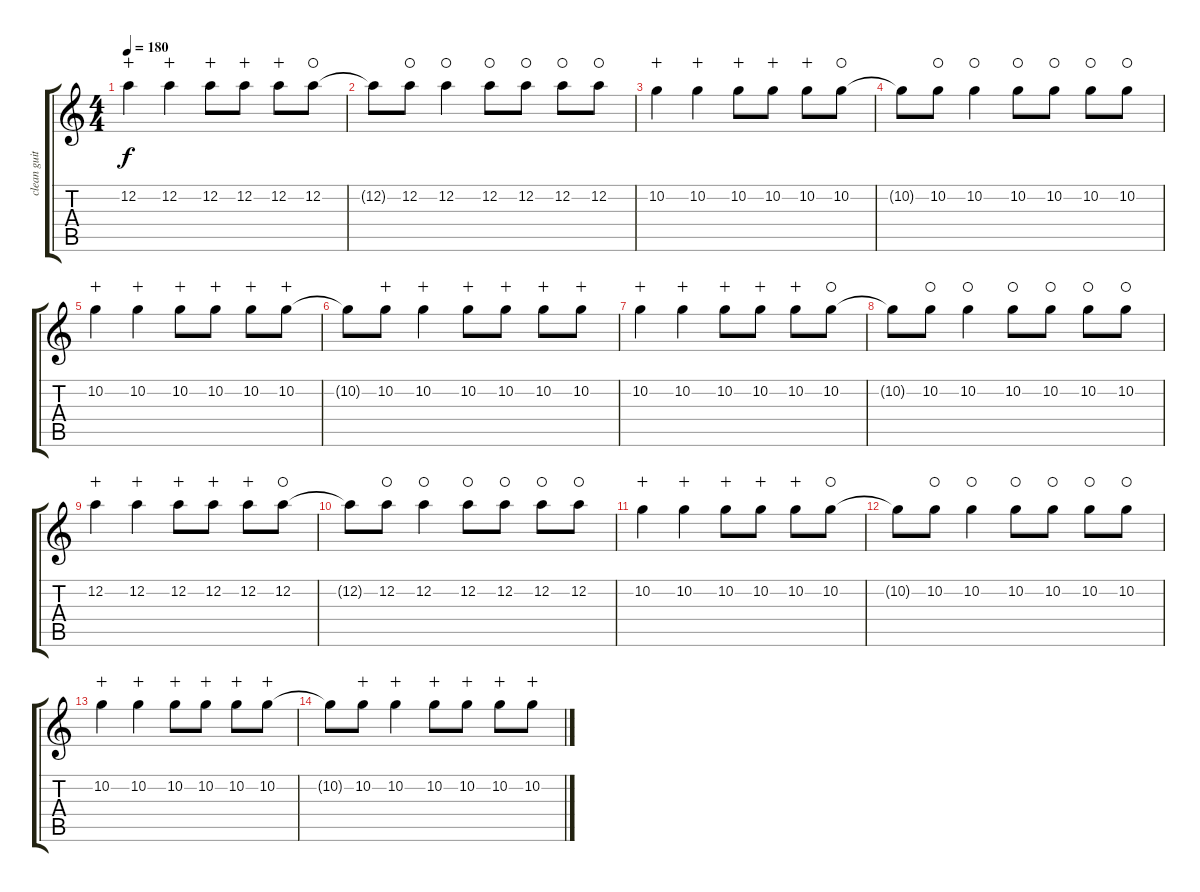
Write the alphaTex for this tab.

\track ("clean guitar double" "clean guit") {instrument electricguitarclean}
\staff {score tabs}
\tuning (D4 A3 F3 C3 G2 C2) {hide}
\ts (4 4)
\tempo 180
\clef g2
\ks c
12.2.4{dy f wahc} 12.2.4{wahc} 12.2.8{wahc} 12.2.8{wahc} 12.2.8{wahc} 12.2.8{waho} |
12.2{t}.8 12.2.8{waho} 12.2.4{waho} 12.2.8{waho} 12.2.8{waho} 12.2.8{waho} 12.2.8{waho} |
10.2.4{wahc} 10.2.4{wahc} 10.2.8{wahc} 10.2.8{wahc} 10.2.8{wahc} 10.2.8{waho} |
10.2{t}.8 10.2.8{waho} 10.2.4{waho} 10.2.8{waho} 10.2.8{waho} 10.2.8{waho} 10.2.8{waho} |
10.2.4{wahc} 10.2.4{wahc} 10.2.8{wahc} 10.2.8{wahc} 10.2.8{wahc} 10.2.8{wahc} |
10.2{t}.8 10.2.8{wahc} 10.2.4{wahc} 10.2.8{wahc} 10.2.8{wahc} 10.2.8{wahc} 10.2.8{wahc} |
10.2.4{wahc} 10.2.4{wahc} 10.2.8{wahc} 10.2.8{wahc} 10.2.8{wahc} 10.2.8{waho} |
10.2{t}.8 10.2.8{waho} 10.2.4{waho} 10.2.8{waho} 10.2.8{waho} 10.2.8{waho} 10.2.8{waho} |
12.2.4{wahc} 12.2.4{wahc} 12.2.8{wahc} 12.2.8{wahc} 12.2.8{wahc} 12.2.8{waho} |
12.2{t}.8 12.2.8{waho} 12.2.4{waho} 12.2.8{waho} 12.2.8{waho} 12.2.8{waho} 12.2.8{waho} |
10.2.4{wahc} 10.2.4{wahc} 10.2.8{wahc} 10.2.8{wahc} 10.2.8{wahc} 10.2.8{waho} |
10.2{t}.8 10.2.8{waho} 10.2.4{waho} 10.2.8{waho} 10.2.8{waho} 10.2.8{waho} 10.2.8{waho} |
10.2.4{wahc} 10.2.4{wahc} 10.2.8{wahc} 10.2.8{wahc} 10.2.8{wahc} 10.2.8{wahc} |
10.2{t}.8 10.2.8{wahc} 10.2.4{wahc} 10.2.8{wahc} 10.2.8{wahc} 10.2.8{wahc} 10.2.8{wahc}
